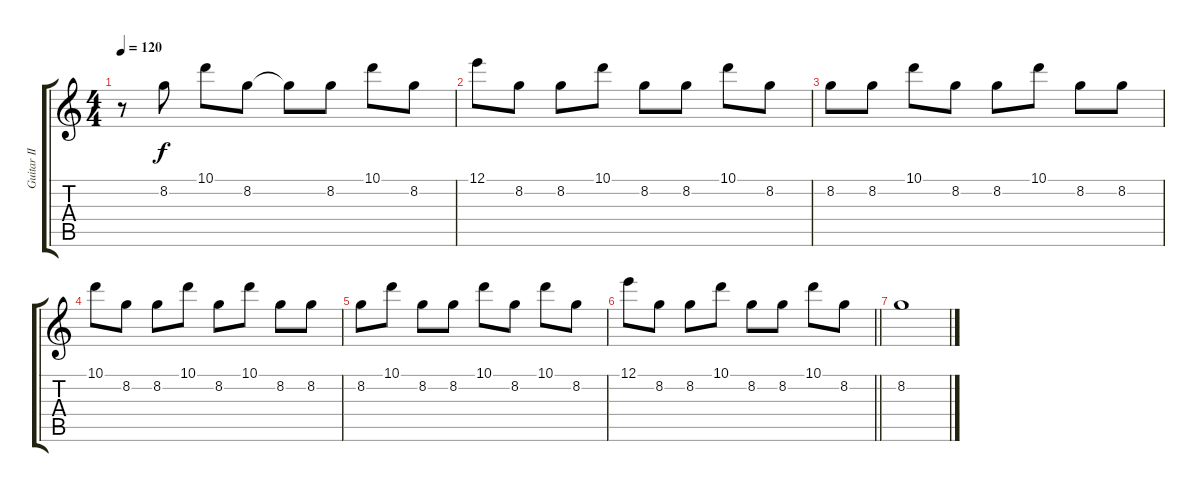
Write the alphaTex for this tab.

\track ("Guitar II" "Guitar II") {instrument distortionguitar}
\staff {score tabs}
\tuning (E4 B3 G3 D3 A2 E2) {hide}
\ts (4 4)
\tempo 120
\clef g2
\ks c
r.8{dy f} 8.2.8 10.1.8 8.2.8 8.2{t}.8 8.2.8 10.1.8 8.2.8 |
12.1.8 8.2.8 8.2.8 10.1.8 8.2.8 8.2.8 10.1.8 8.2.8 |
8.2.8 8.2.8 10.1.8 8.2.8 8.2.8 10.1.8 8.2.8 8.2.8 |
10.1.8 8.2.8 8.2.8 10.1.8 8.2.8 10.1.8 8.2.8 8.2.8 |
8.2.8 10.1.8 8.2.8 8.2.8 10.1.8 8.2.8 10.1.8 8.2.8 |
\barLineRight lightlight
12.1.8 8.2.8 8.2.8 10.1.8 8.2.8 8.2.8 10.1.8 8.2.8 |
8.2.1
